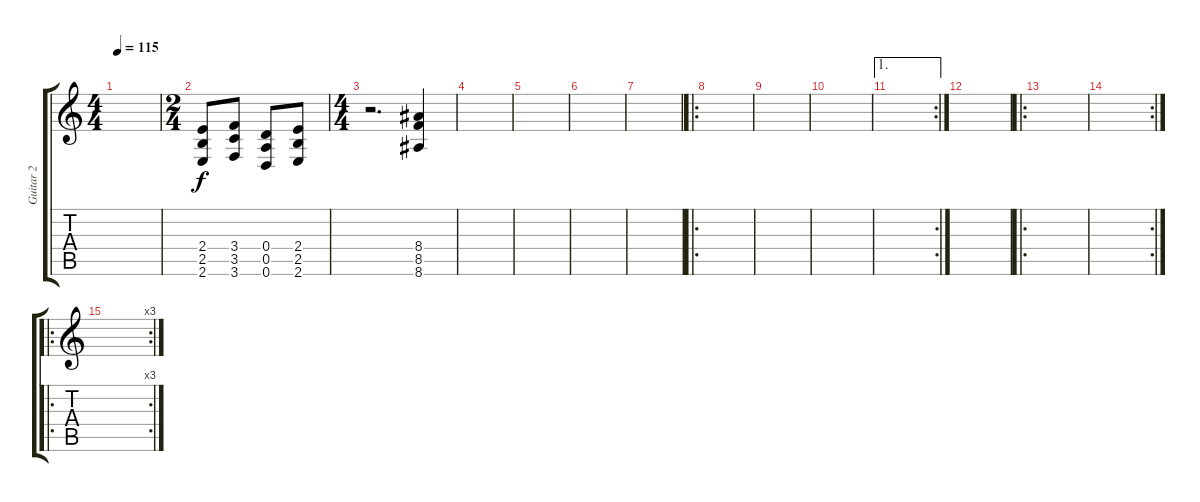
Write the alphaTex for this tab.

\track ("Guitar 2" "Guitar 2") {instrument overdrivenguitar}
\staff {score tabs}
\tuning (E4 B3 G3 D3 A2 D2) {hide}
\ts (4 4)
\tempo 115
\clef g2
\ks c
|
\ts (2 4)
(2.4 2.5 2.6).8 (3.4 3.5 3.6).8 (0.4 0.5 0.6).8 (2.4 2.5 2.6).8 |
\ts (4 4)
r.2{d} (8.4 8.5 8.6).4 |
|
|
|
|
\ro
|
|
|
\ae 1
\rc 2
|
|
\ro
|
\rc 2
|
\ro
\rc 3
